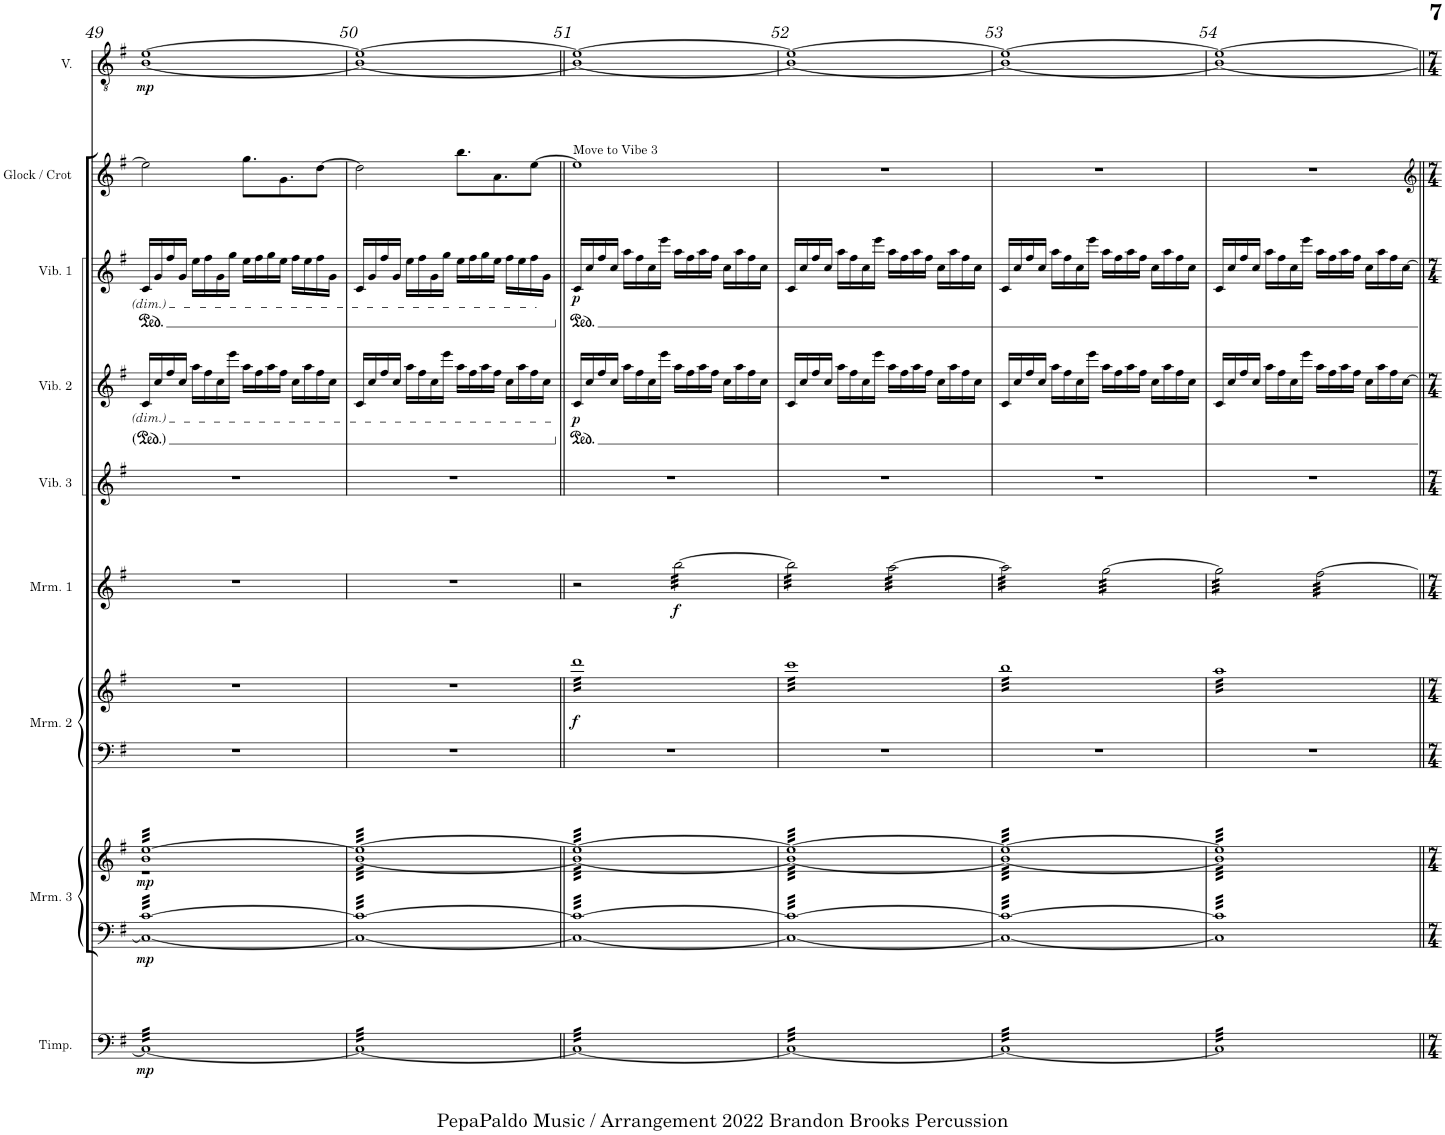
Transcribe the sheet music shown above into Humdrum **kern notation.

**kern	**dynam	**kern	**kern	**dynam	**kern	**kern	**dynam	**kern	**dynam	**kern	**kern	**dynam	**kern	**dynam	**kern	**kern	**dynam
*part9	*part9	*part8	*part8	*part8	*part7	*part7	*part7	*part6	*part6	*part5	*part4	*part4	*part3	*part3	*part2	*part1	*part1
*staff11	*staff11	*staff10	*staff9	*staff9/10	*staff8	*staff7	*staff7/8	*staff6	*staff6	*staff5	*staff4	*staff4	*staff3	*staff3	*staff2	*staff1	*staff1
*I"Timpani	*	*I"Marimba 3	*	*	*I"Marimba 2	*	*	*I"Marimba 1	*	*I"Vibraphone 3	*I"Vibraphone 2	*	*I"Vibraphone 1	*	*I"Glock / Crot	*I"Voice	*
*I'Timp.	*	*I'Mrm. 3	*	*	*I'Mrm. 2	*	*	*I'Mrm. 1	*	*I'Vib. 3	*I'Vib. 2	*	*I'Vib. 1	*	*I'Glock / Crot	*I'V.	*
!!LO:PB:g=z
*clefF4	*	*clefF4	*clefG2	*	*clefF4	*clefG2	*	*clefG2	*	*clefG2	*clefG2	*	*clefG2	*	*clefG2	*clefGv2	*
*	*	*	*	*	*	*	*	*	*	*	*	*	*	*	*Trd-14c-24	*	*
*k[f#]	*	*k[f#]	*k[f#]	*	*k[f#]	*k[f#]	*	*k[f#]	*	*k[f#]	*k[f#]	*	*k[f#]	*	*k[f#]	*k[f#]	*
*M4/4	*	*M4/4	*M4/4	*	*M4/4	*M4/4	*	*M4/4	*	*M4/4	*M4/4	*	*M4/4	*	*M4/4	*M4/4	*
=49	=49	=49	=49	=49	=49	=49	=49	=49	=49	=49	=49	=49	=49	=49	=49	=49	=49
*	*	*	*^	*	*	*	*	*	*	*	*	*	*	*	*	*	*
*	*	*	*	*	*	*	*	*	*	*	*	*	*	*ped	*	*	*	*
*	*	*	*	*	*	*	*	*	*	*	*	*	*	*	*	*	*^	*
!	!LO:DY:b	!	!	!	!LO:DY:b=2	!	!	!	!	!	!	!	!	!	!	!	!	!	!
!	!	!	!	!	!LO:DY:n=1:b	!	!	!	!	!	!	!	!	!	!	!	!	!	!LO:DY:b
*tremolo	*	*	*	*	*	*	*	*	*	*	*	*	*	*	*	*	*	*	*
*	*	*tremolo	*	*	*	*	*	*	*	*	*	*	*	*	*	*	*	*	*
*	*	*	*tremolo	*	*	*	*	*	*	*	*	*	*	*	*	*	*	*	*
32CLLL	mp	32C [32cLLL	32b [32eeLLL	1r	mp mp	1r	1r	.	1r	.	1r	16c/LL	.	16c/LL	.	2ee\]	[1e	[1B	mp
32C	.	32C 32c	32b 32ee	.	.	.	.	.	.	.	.	.	.	.	.	.	.	.	.
32C	.	32C 32c	32b 32ee	.	.	.	.	.	.	.	.	16cc/	.	16g/	.	.	.	.	.
32C	.	32C 32c	32b 32ee	.	.	.	.	.	.	.	.	.	.	.	.	.	.	.	.
32C	.	32C 32c	32b 32ee	.	.	.	.	.	.	.	.	16ff#/	.	16ff#/	.	.	.	.	.
32C	.	32C 32c	32b 32ee	.	.	.	.	.	.	.	.	.	.	.	.	.	.	.	.
32C	.	32C 32c	32b 32ee	.	.	.	.	.	.	.	.	16cc/JJ	.	16g/JJ	.	.	.	.	.
32C	.	32C 32c	32b 32ee	.	.	.	.	.	.	.	.	.	.	.	.	.	.	.	.
32C	.	32C 32c	32b 32ee	.	.	.	.	.	.	.	.	16aa\LL	.	16ee\LL	.	.	.	.	.
32C	.	32C 32c	32b 32ee	.	.	.	.	.	.	.	.	.	.	.	.	.	.	.	.
32C	.	32C 32c	32b 32ee	.	.	.	.	.	.	.	.	16ff#\	.	16ff#\	.	.	.	.	.
32C	.	32C 32c	32b 32ee	.	.	.	.	.	.	.	.	.	.	.	.	.	.	.	.
32C	.	32C 32c	32b 32ee	.	.	.	.	.	.	.	.	16cc\	.	16g\	.	.	.	.	.
32C	.	32C 32c	32b 32ee	.	.	.	.	.	.	.	.	.	.	.	.	.	.	.	.
32C	.	32C 32c	32b 32ee	.	.	.	.	.	.	.	.	16eee\JJ	.	16gg\JJ	.	.	.	.	.
32C	.	32C 32c	32b 32ee	.	.	.	.	.	.	.	.	.	.	.	.	.	.	.	.
32C	.	32C 32c	32b 32ee	.	.	.	.	.	.	.	.	16aa\LL	.	16ee\LL	.	8.gg\L	.	.	.
32C	.	32C 32c	32b 32ee	.	.	.	.	.	.	.	.	.	.	.	.	.	.	.	.
32C	.	32C 32c	32b 32ee	.	.	.	.	.	.	.	.	16ff#\	.	16ff#\	.	.	.	.	.
32C	.	32C 32c	32b 32ee	.	.	.	.	.	.	.	.	.	.	.	.	.	.	.	.
32C	.	32C 32c	32b 32ee	.	.	.	.	.	.	.	.	16aa\	.	16gg\	.	.	.	.	.
32C	.	32C 32c	32b 32ee	.	.	.	.	.	.	.	.	.	.	.	.	.	.	.	.
32C	.	32C 32c	32b 32ee	.	.	.	.	.	.	.	.	16ff#\JJ	.	16ee\JJ	.	8.g\	.	.	.
32C	.	32C 32c	32b 32ee	.	.	.	.	.	.	.	.	.	.	.	.	.	.	.	.
32C	.	32C 32c	32b 32ee	.	.	.	.	.	.	.	.	16cc\LL	.	16ff#\LL	.	.	.	.	.
32C	.	32C 32c	32b 32ee	.	.	.	.	.	.	.	.	.	.	.	.	.	.	.	.
32C	.	32C 32c	32b 32ee	.	.	.	.	.	.	.	.	16aa\	.	16ee\	.	.	.	.	.
32C	.	32C 32c	32b 32ee	.	.	.	.	.	.	.	.	.	.	.	.	.	.	.	.
32C	.	32C 32c	32b 32ee	.	.	.	.	.	.	.	.	16ff#\	.	16ff#\	.	[8dd\J	.	.	.
32C	.	32C 32c	32b 32ee	.	.	.	.	.	.	.	.	.	.	.	.	.	.	.	.
32C	.	32C 32c	32b 32ee	.	.	.	.	.	.	.	.	16cc\JJ	.	16g\JJ	.	.	.	.	.
32CJJJ	.	32C 32cJJJ	32b 32eeJJJ	.	.	.	.	.	.	.	.	.	.	.	.	.	.	.	.
=50	=50	=50	=50	=50	=50	=50	=50	=50	=50	=50	=50	=50	=50	=50	=50	=50	=50	=50	=50
32CLLL	.	32C 32cLLL	32eeLLL	[32bLLL	.	1r	1r	.	1r	.	1r	16c/LL	.	16c/LL	.	2dd\]	1e_	1B_	.
32C	.	32C 32c	32ee	32b	.	.	.	.	.	.	.	.	.	.	.	.	.	.	.
32C	.	32C 32c	32ee	32b	.	.	.	.	.	.	.	16cc/	.	16g/	.	.	.	.	.
32C	.	32C 32c	32ee	32b	.	.	.	.	.	.	.	.	.	.	.	.	.	.	.
32C	.	32C 32c	32ee	32b	.	.	.	.	.	.	.	16ff#/	.	16ff#/	.	.	.	.	.
32C	.	32C 32c	32ee	32b	.	.	.	.	.	.	.	.	.	.	.	.	.	.	.
32C	.	32C 32c	32ee	32b	.	.	.	.	.	.	.	16cc/JJ	.	16g/JJ	.	.	.	.	.
32C	.	32C 32c	32ee	32b	.	.	.	.	.	.	.	.	.	.	.	.	.	.	.
32C	.	32C 32c	32ee	32b	.	.	.	.	.	.	.	16aa\LL	.	16ee\LL	.	.	.	.	.
32C	.	32C 32c	32ee	32b	.	.	.	.	.	.	.	.	.	.	.	.	.	.	.
32C	.	32C 32c	32ee	32b	.	.	.	.	.	.	.	16ff#\	.	16ff#\	.	.	.	.	.
32C	.	32C 32c	32ee	32b	.	.	.	.	.	.	.	.	.	.	.	.	.	.	.
32C	.	32C 32c	32ee	32b	.	.	.	.	.	.	.	16cc\	.	16g\	.	.	.	.	.
32C	.	32C 32c	32ee	32b	.	.	.	.	.	.	.	.	.	.	.	.	.	.	.
32C	.	32C 32c	32ee	32b	.	.	.	.	.	.	.	16eee\JJ	.	16gg\JJ	.	.	.	.	.
32C	.	32C 32c	32ee	32b	.	.	.	.	.	.	.	.	.	.	.	.	.	.	.
32C	.	32C 32c	32ee	32b	.	.	.	.	.	.	.	16aa\LL	.	16ee\LL	.	8.bb\L	.	.	.
32C	.	32C 32c	32ee	32b	.	.	.	.	.	.	.	.	.	.	.	.	.	.	.
32C	.	32C 32c	32ee	32b	.	.	.	.	.	.	.	16ff#\	.	16ff#\	.	.	.	.	.
32C	.	32C 32c	32ee	32b	.	.	.	.	.	.	.	.	.	.	.	.	.	.	.
32C	.	32C 32c	32ee	32b	.	.	.	.	.	.	.	16aa\	.	16gg\	.	.	.	.	.
32C	.	32C 32c	32ee	32b	.	.	.	.	.	.	.	.	.	.	.	.	.	.	.
32C	.	32C 32c	32ee	32b	.	.	.	.	.	.	.	16ff#\JJ	.	16ee\JJ	.	8.a\	.	.	.
32C	.	32C 32c	32ee	32b	.	.	.	.	.	.	.	.	.	.	.	.	.	.	.
32C	.	32C 32c	32ee	32b	.	.	.	.	.	.	.	16cc\LL	.	16ff#\LL	.	.	.	.	.
32C	.	32C 32c	32ee	32b	.	.	.	.	.	.	.	.	.	.	.	.	.	.	.
32C	.	32C 32c	32ee	32b	.	.	.	.	.	.	.	16aa\	.	16ee\	.	.	.	.	.
32C	.	32C 32c	32ee	32b	.	.	.	.	.	.	.	.	.	.	.	.	.	.	.
32C	.	32C 32c	32ee	32b	.	.	.	.	.	.	.	16ff#\	.	16ff#\	.	[8ee\J	.	.	.
32C	.	32C 32c	32ee	32b	.	.	.	.	.	.	.	.	.	.	.	.	.	.	.
32C	.	32C 32c	32ee	32b	.	.	.	.	.	.	.	16cc\JJ	.	16g\JJ	.	.	.	.	.
32CJJJ	.	32C 32cJJJ	32eeJJJ	32bJJJ	.	.	.	.	.	.	.	.	.	.	.	.	.	.	.
=51||	=51||	=51||	=51||	=51||	=51||	=51||	=51||	=51||	=51||	=51||	=51||	=51||	=51||	=51||	=51||	=51||	=51||	=51||	=51||
*	*	*	*	*	*	*	*	*	*	*	*	*	*	*Xped	*	*	*	*	*
!	!	!	!	!	!	!	!	!	!	!	!	!	!	!	!	!LO:TX:a:t=Move to Vibe 3	!	!	!
!	!	!	!	!	!	!	!	!LO:DY:b	!	!	!	!	!LO:DY:b	!	!LO:DY:b	!	!	!	!
*	*	*	*	*	*	*	*tremolo	*	*	*	*	*	*	*	*	*	*	*	*
32CLLL	.	32C 32cLLL	32eeLLL	32bLLL	.	1r	32dddLLL	f	2r	.	1r	16c/LL	p	16c/LL	p	1ee]	1e_	1B_	.
32C	.	32C 32c	32ee	32b	.	.	32ddd	.	.	.	.	.	.	.	.	.	.	.	.
32C	.	32C 32c	32ee	32b	.	.	32ddd	.	.	.	.	16cc/	.	16cc/	.	.	.	.	.
32C	.	32C 32c	32ee	32b	.	.	32ddd	.	.	.	.	.	.	.	.	.	.	.	.
32C	.	32C 32c	32ee	32b	.	.	32ddd	.	.	.	.	16ff#/	.	16ff#/	.	.	.	.	.
32C	.	32C 32c	32ee	32b	.	.	32ddd	.	.	.	.	.	.	.	.	.	.	.	.
32C	.	32C 32c	32ee	32b	.	.	32ddd	.	.	.	.	16cc/JJ	.	16cc/JJ	.	.	.	.	.
32C	.	32C 32c	32ee	32b	.	.	32ddd	.	.	.	.	.	.	.	.	.	.	.	.
32C	.	32C 32c	32ee	32b	.	.	32ddd	.	.	.	.	16aa\LL	.	16aa\LL	.	.	.	.	.
32C	.	32C 32c	32ee	32b	.	.	32ddd	.	.	.	.	.	.	.	.	.	.	.	.
32C	.	32C 32c	32ee	32b	.	.	32ddd	.	.	.	.	16ff#\	.	16ff#\	.	.	.	.	.
32C	.	32C 32c	32ee	32b	.	.	32ddd	.	.	.	.	.	.	.	.	.	.	.	.
32C	.	32C 32c	32ee	32b	.	.	32ddd	.	.	.	.	16cc\	.	16cc\	.	.	.	.	.
32C	.	32C 32c	32ee	32b	.	.	32ddd	.	.	.	.	.	.	.	.	.	.	.	.
32C	.	32C 32c	32ee	32b	.	.	32ddd	.	.	.	.	16eee\JJ	.	16eee\JJ	.	.	.	.	.
32C	.	32C 32c	32ee	32b	.	.	32ddd	.	.	.	.	.	.	.	.	.	.	.	.
!	!	!	!	!	!	!	!	!	!	!LO:DY:b	!	!	!	!	!	!	!	!	!
*	*	*	*	*	*	*	*	*	*tremolo	*	*	*	*	*	*	*	*	*	*
32C	.	32C 32c	32ee	32b	.	.	32ddd	.	[32bb\LLL	f	.	16aa\LL	.	16aa\LL	.	.	.	.	.
32C	.	32C 32c	32ee	32b	.	.	32ddd	.	32bb\	.	.	.	.	.	.	.	.	.	.
32C	.	32C 32c	32ee	32b	.	.	32ddd	.	32bb\	.	.	16ff#\	.	16ff#\	.	.	.	.	.
32C	.	32C 32c	32ee	32b	.	.	32ddd	.	32bb\	.	.	.	.	.	.	.	.	.	.
32C	.	32C 32c	32ee	32b	.	.	32ddd	.	32bb\	.	.	16aa\	.	16aa\	.	.	.	.	.
32C	.	32C 32c	32ee	32b	.	.	32ddd	.	32bb\	.	.	.	.	.	.	.	.	.	.
32C	.	32C 32c	32ee	32b	.	.	32ddd	.	32bb\	.	.	16ff#\JJ	.	16ff#\JJ	.	.	.	.	.
32C	.	32C 32c	32ee	32b	.	.	32ddd	.	32bb\	.	.	.	.	.	.	.	.	.	.
32C	.	32C 32c	32ee	32b	.	.	32ddd	.	32bb\	.	.	16cc\LL	.	16cc\LL	.	.	.	.	.
32C	.	32C 32c	32ee	32b	.	.	32ddd	.	32bb\	.	.	.	.	.	.	.	.	.	.
32C	.	32C 32c	32ee	32b	.	.	32ddd	.	32bb\	.	.	16aa\	.	16aa\	.	.	.	.	.
32C	.	32C 32c	32ee	32b	.	.	32ddd	.	32bb\	.	.	.	.	.	.	.	.	.	.
32C	.	32C 32c	32ee	32b	.	.	32ddd	.	32bb\	.	.	16ff#\	.	16ff#\	.	.	.	.	.
32C	.	32C 32c	32ee	32b	.	.	32ddd	.	32bb\	.	.	.	.	.	.	.	.	.	.
32C	.	32C 32c	32ee	32b	.	.	32ddd	.	32bb\	.	.	16cc\JJ	.	16cc\JJ	.	.	.	.	.
32CJJJ	.	32C 32cJJJ	32eeJJJ	32bJJJ	.	.	32dddJJJ	.	32bb\JJJ	.	.	.	.	.	.	.	.	.	.
=52	=52	=52	=52	=52	=52	=52	=52	=52	=52	=52	=52	=52	=52	=52	=52	=52	=52	=52	=52
32CLLL	.	32C 32cLLL	32eeLLL	32bLLL	.	1r	32cccLLL	.	32bb\]LLL	.	1r	16c/LL	.	16c/LL	.	1r	1e_	1B_	.
32C	.	32C 32c	32ee	32b	.	.	32ccc	.	32bb\	.	.	.	.	.	.	.	.	.	.
32C	.	32C 32c	32ee	32b	.	.	32ccc	.	32bb\	.	.	16cc/	.	16cc/	.	.	.	.	.
32C	.	32C 32c	32ee	32b	.	.	32ccc	.	32bb\	.	.	.	.	.	.	.	.	.	.
32C	.	32C 32c	32ee	32b	.	.	32ccc	.	32bb\	.	.	16ff#/	.	16ff#/	.	.	.	.	.
32C	.	32C 32c	32ee	32b	.	.	32ccc	.	32bb\	.	.	.	.	.	.	.	.	.	.
32C	.	32C 32c	32ee	32b	.	.	32ccc	.	32bb\	.	.	16cc/JJ	.	16cc/JJ	.	.	.	.	.
32C	.	32C 32c	32ee	32b	.	.	32ccc	.	32bb\	.	.	.	.	.	.	.	.	.	.
32C	.	32C 32c	32ee	32b	.	.	32ccc	.	32bb\	.	.	16aa\LL	.	16aa\LL	.	.	.	.	.
32C	.	32C 32c	32ee	32b	.	.	32ccc	.	32bb\	.	.	.	.	.	.	.	.	.	.
32C	.	32C 32c	32ee	32b	.	.	32ccc	.	32bb\	.	.	16ff#\	.	16ff#\	.	.	.	.	.
32C	.	32C 32c	32ee	32b	.	.	32ccc	.	32bb\	.	.	.	.	.	.	.	.	.	.
32C	.	32C 32c	32ee	32b	.	.	32ccc	.	32bb\	.	.	16cc\	.	16cc\	.	.	.	.	.
32C	.	32C 32c	32ee	32b	.	.	32ccc	.	32bb\	.	.	.	.	.	.	.	.	.	.
32C	.	32C 32c	32ee	32b	.	.	32ccc	.	32bb\	.	.	16eee\JJ	.	16eee\JJ	.	.	.	.	.
32C	.	32C 32c	32ee	32b	.	.	32ccc	.	32bb\JJJ	.	.	.	.	.	.	.	.	.	.
32C	.	32C 32c	32ee	32b	.	.	32ccc	.	[32aa\LLL	.	.	16aa\LL	.	16aa\LL	.	.	.	.	.
32C	.	32C 32c	32ee	32b	.	.	32ccc	.	32aa\	.	.	.	.	.	.	.	.	.	.
32C	.	32C 32c	32ee	32b	.	.	32ccc	.	32aa\	.	.	16ff#\	.	16ff#\	.	.	.	.	.
32C	.	32C 32c	32ee	32b	.	.	32ccc	.	32aa\	.	.	.	.	.	.	.	.	.	.
32C	.	32C 32c	32ee	32b	.	.	32ccc	.	32aa\	.	.	16aa\	.	16aa\	.	.	.	.	.
32C	.	32C 32c	32ee	32b	.	.	32ccc	.	32aa\	.	.	.	.	.	.	.	.	.	.
32C	.	32C 32c	32ee	32b	.	.	32ccc	.	32aa\	.	.	16ff#\JJ	.	16ff#\JJ	.	.	.	.	.
32C	.	32C 32c	32ee	32b	.	.	32ccc	.	32aa\	.	.	.	.	.	.	.	.	.	.
32C	.	32C 32c	32ee	32b	.	.	32ccc	.	32aa\	.	.	16cc\LL	.	16cc\LL	.	.	.	.	.
32C	.	32C 32c	32ee	32b	.	.	32ccc	.	32aa\	.	.	.	.	.	.	.	.	.	.
32C	.	32C 32c	32ee	32b	.	.	32ccc	.	32aa\	.	.	16aa\	.	16aa\	.	.	.	.	.
32C	.	32C 32c	32ee	32b	.	.	32ccc	.	32aa\	.	.	.	.	.	.	.	.	.	.
32C	.	32C 32c	32ee	32b	.	.	32ccc	.	32aa\	.	.	16ff#\	.	16ff#\	.	.	.	.	.
32C	.	32C 32c	32ee	32b	.	.	32ccc	.	32aa\	.	.	.	.	.	.	.	.	.	.
32C	.	32C 32c	32ee	32b	.	.	32ccc	.	32aa\	.	.	16cc\JJ	.	16cc\JJ	.	.	.	.	.
32CJJJ	.	32C 32cJJJ	32eeJJJ	32bJJJ	.	.	32cccJJJ	.	32aa\JJJ	.	.	.	.	.	.	.	.	.	.
=53	=53	=53	=53	=53	=53	=53	=53	=53	=53	=53	=53	=53	=53	=53	=53	=53	=53	=53	=53
32CLLL	.	32C 32cLLL	32eeLLL	32bLLL	.	1r	32bbLLL	.	32aa\]LLL	.	1r	16c/LL	.	16c/LL	.	1r	1e_	1B_	.
32C	.	32C 32c	32ee	32b	.	.	32bb	.	32aa\	.	.	.	.	.	.	.	.	.	.
32C	.	32C 32c	32ee	32b	.	.	32bb	.	32aa\	.	.	16cc/	.	16cc/	.	.	.	.	.
32C	.	32C 32c	32ee	32b	.	.	32bb	.	32aa\	.	.	.	.	.	.	.	.	.	.
32C	.	32C 32c	32ee	32b	.	.	32bb	.	32aa\	.	.	16ff#/	.	16ff#/	.	.	.	.	.
32C	.	32C 32c	32ee	32b	.	.	32bb	.	32aa\	.	.	.	.	.	.	.	.	.	.
32C	.	32C 32c	32ee	32b	.	.	32bb	.	32aa\	.	.	16cc/JJ	.	16cc/JJ	.	.	.	.	.
32C	.	32C 32c	32ee	32b	.	.	32bb	.	32aa\	.	.	.	.	.	.	.	.	.	.
32C	.	32C 32c	32ee	32b	.	.	32bb	.	32aa\	.	.	16aa\LL	.	16aa\LL	.	.	.	.	.
32C	.	32C 32c	32ee	32b	.	.	32bb	.	32aa\	.	.	.	.	.	.	.	.	.	.
32C	.	32C 32c	32ee	32b	.	.	32bb	.	32aa\	.	.	16ff#\	.	16ff#\	.	.	.	.	.
32C	.	32C 32c	32ee	32b	.	.	32bb	.	32aa\	.	.	.	.	.	.	.	.	.	.
32C	.	32C 32c	32ee	32b	.	.	32bb	.	32aa\	.	.	16cc\	.	16cc\	.	.	.	.	.
32C	.	32C 32c	32ee	32b	.	.	32bb	.	32aa\	.	.	.	.	.	.	.	.	.	.
32C	.	32C 32c	32ee	32b	.	.	32bb	.	32aa\	.	.	16eee\JJ	.	16eee\JJ	.	.	.	.	.
32C	.	32C 32c	32ee	32b	.	.	32bb	.	32aa\JJJ	.	.	.	.	.	.	.	.	.	.
32C	.	32C 32c	32ee	32b	.	.	32bb	.	[32gg\LLL	.	.	16aa\LL	.	16aa\LL	.	.	.	.	.
32C	.	32C 32c	32ee	32b	.	.	32bb	.	32gg\	.	.	.	.	.	.	.	.	.	.
32C	.	32C 32c	32ee	32b	.	.	32bb	.	32gg\	.	.	16ff#\	.	16ff#\	.	.	.	.	.
32C	.	32C 32c	32ee	32b	.	.	32bb	.	32gg\	.	.	.	.	.	.	.	.	.	.
32C	.	32C 32c	32ee	32b	.	.	32bb	.	32gg\	.	.	16aa\	.	16aa\	.	.	.	.	.
32C	.	32C 32c	32ee	32b	.	.	32bb	.	32gg\	.	.	.	.	.	.	.	.	.	.
32C	.	32C 32c	32ee	32b	.	.	32bb	.	32gg\	.	.	16ff#\JJ	.	16ff#\JJ	.	.	.	.	.
32C	.	32C 32c	32ee	32b	.	.	32bb	.	32gg\	.	.	.	.	.	.	.	.	.	.
32C	.	32C 32c	32ee	32b	.	.	32bb	.	32gg\	.	.	16cc\LL	.	16cc\LL	.	.	.	.	.
32C	.	32C 32c	32ee	32b	.	.	32bb	.	32gg\	.	.	.	.	.	.	.	.	.	.
32C	.	32C 32c	32ee	32b	.	.	32bb	.	32gg\	.	.	16aa\	.	16aa\	.	.	.	.	.
32C	.	32C 32c	32ee	32b	.	.	32bb	.	32gg\	.	.	.	.	.	.	.	.	.	.
32C	.	32C 32c	32ee	32b	.	.	32bb	.	32gg\	.	.	16ff#\	.	16ff#\	.	.	.	.	.
32C	.	32C 32c	32ee	32b	.	.	32bb	.	32gg\	.	.	.	.	.	.	.	.	.	.
32C	.	32C 32c	32ee	32b	.	.	32bb	.	32gg\	.	.	16cc\JJ	.	16cc\JJ	.	.	.	.	.
32CJJJ	.	32C 32cJJJ	32eeJJJ	32bJJJ	.	.	32bbJJJ	.	32gg\JJJ	.	.	.	.	.	.	.	.	.	.
=54	=54	=54	=54	=54	=54	=54	=54	=54	=54	=54	=54	=54	=54	=54	=54	=54	=54	=54	=54
32C]LLL	.	32C] 32c]LLL	32ee]LLL	32b]LLL	.	1r	32aaLLL	.	32gg\]LLL	.	1r	16c/LL	.	16c/LL	.	1r	1e_	1B_	.
32C	.	32C 32c	32ee	32b	.	.	32aa	.	32gg\	.	.	.	.	.	.	.	.	.	.
32C	.	32C 32c	32ee	32b	.	.	32aa	.	32gg\	.	.	16cc/	.	16cc/	.	.	.	.	.
32C	.	32C 32c	32ee	32b	.	.	32aa	.	32gg\	.	.	.	.	.	.	.	.	.	.
32C	.	32C 32c	32ee	32b	.	.	32aa	.	32gg\	.	.	16ff#/	.	16ff#/	.	.	.	.	.
32C	.	32C 32c	32ee	32b	.	.	32aa	.	32gg\	.	.	.	.	.	.	.	.	.	.
32C	.	32C 32c	32ee	32b	.	.	32aa	.	32gg\	.	.	16cc/JJ	.	16cc/JJ	.	.	.	.	.
32C	.	32C 32c	32ee	32b	.	.	32aa	.	32gg\	.	.	.	.	.	.	.	.	.	.
32C	.	32C 32c	32ee	32b	.	.	32aa	.	32gg\	.	.	16aa\LL	.	16aa\LL	.	.	.	.	.
32C	.	32C 32c	32ee	32b	.	.	32aa	.	32gg\	.	.	.	.	.	.	.	.	.	.
32C	.	32C 32c	32ee	32b	.	.	32aa	.	32gg\	.	.	16ff#\	.	16ff#\	.	.	.	.	.
32C	.	32C 32c	32ee	32b	.	.	32aa	.	32gg\	.	.	.	.	.	.	.	.	.	.
32C	.	32C 32c	32ee	32b	.	.	32aa	.	32gg\	.	.	16cc\	.	16cc\	.	.	.	.	.
32C	.	32C 32c	32ee	32b	.	.	32aa	.	32gg\	.	.	.	.	.	.	.	.	.	.
32C	.	32C 32c	32ee	32b	.	.	32aa	.	32gg\	.	.	16eee\JJ	.	16eee\JJ	.	.	.	.	.
32C	.	32C 32c	32ee	32b	.	.	32aa	.	32gg\JJJ	.	.	.	.	.	.	.	.	.	.
32C	.	32C 32c	32ee	32b	.	.	32aa	.	[32ff#\LLL	.	.	16aa\LL	.	16aa\LL	.	.	.	.	.
32C	.	32C 32c	32ee	32b	.	.	32aa	.	32ff#\	.	.	.	.	.	.	.	.	.	.
32C	.	32C 32c	32ee	32b	.	.	32aa	.	32ff#\	.	.	16ff#\	.	16ff#\	.	.	.	.	.
32C	.	32C 32c	32ee	32b	.	.	32aa	.	32ff#\	.	.	.	.	.	.	.	.	.	.
32C	.	32C 32c	32ee	32b	.	.	32aa	.	32ff#\	.	.	16aa\	.	16aa\	.	.	.	.	.
32C	.	32C 32c	32ee	32b	.	.	32aa	.	32ff#\	.	.	.	.	.	.	.	.	.	.
32C	.	32C 32c	32ee	32b	.	.	32aa	.	32ff#\	.	.	16ff#\JJ	.	16ff#\JJ	.	.	.	.	.
32C	.	32C 32c	32ee	32b	.	.	32aa	.	32ff#\	.	.	.	.	.	.	.	.	.	.
32C	.	32C 32c	32ee	32b	.	.	32aa	.	32ff#\	.	.	16cc\LL	.	16cc\LL	.	.	.	.	.
32C	.	32C 32c	32ee	32b	.	.	32aa	.	32ff#\	.	.	.	.	.	.	.	.	.	.
32C	.	32C 32c	32ee	32b	.	.	32aa	.	32ff#\	.	.	16aa\	.	16aa\	.	.	.	.	.
32C	.	32C 32c	32ee	32b	.	.	32aa	.	32ff#\	.	.	.	.	.	.	.	.	.	.
32C	.	32C 32c	32ee	32b	.	.	32aa	.	32ff#\	.	.	16ff#\	.	16ff#\	.	.	.	.	.
32C	.	32C 32c	32ee	32b	.	.	32aa	.	32ff#\	.	.	.	.	.	.	.	.	.	.
32C	.	32C 32c	32ee	32b	.	.	32aa	.	32ff#\	.	.	[16cc\JJ	.	[16cc\JJ	.	.	.	.	.
32CJJJ	.	32C 32cJJJ	32eeJJJ	32bJJJ	.	.	32aaJJJ	.	32ff#\JJJ	.	.	.	.	.	.	.	.	.	.
*	*	*	*	*	*	*	*	*	*Xtremolo	*	*	*	*	*	*	*	*	*	*
*	*	*	*	*	*	*	*Xtremolo	*	*	*	*	*	*	*	*	*	*	*	*
*	*	*	*Xtremolo	*	*	*	*	*	*	*	*	*	*	*	*	*	*	*	*
*	*	*Xtremolo	*	*	*	*	*	*	*	*	*	*	*	*	*	*	*	*	*
*Xtremolo	*	*	*	*	*	*	*	*	*	*	*	*	*	*	*	*	*	*	*
*	*	*	*v	*v	*	*	*	*	*	*	*	*	*	*	*	*	*v	*v	*
=||	=||	=||	=||	=||	=||	=||	=||	=||	=||	=||	=||	=||	=||	=||	=||	=||	=||
*-	*-	*-	*-	*-	*-	*-	*-	*-	*-	*-	*-	*-	*-	*-	*-	*-	*-
